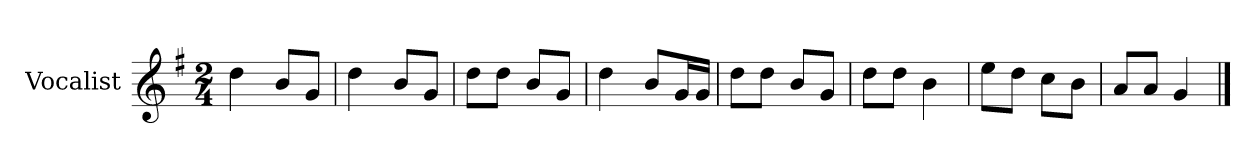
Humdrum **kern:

**kern
*part1
*staff1
*I"Vocalist
*k[f#]
*G:
*M2/4
=1
4dd
8bL
8gJ
=2
4dd
8bL
8gJ
=3
8ddL
8ddJ
8bL
8gJ
=4
4dd
8bL
16gL
16gJJ
=5
8ddL
8ddJ
8bL
8gJ
=6
8ddL
8ddJ
4b
=7
8eeL
8ddJ
8ccL
8bJ
=8
8aL
8aJ
4g
==
*-
